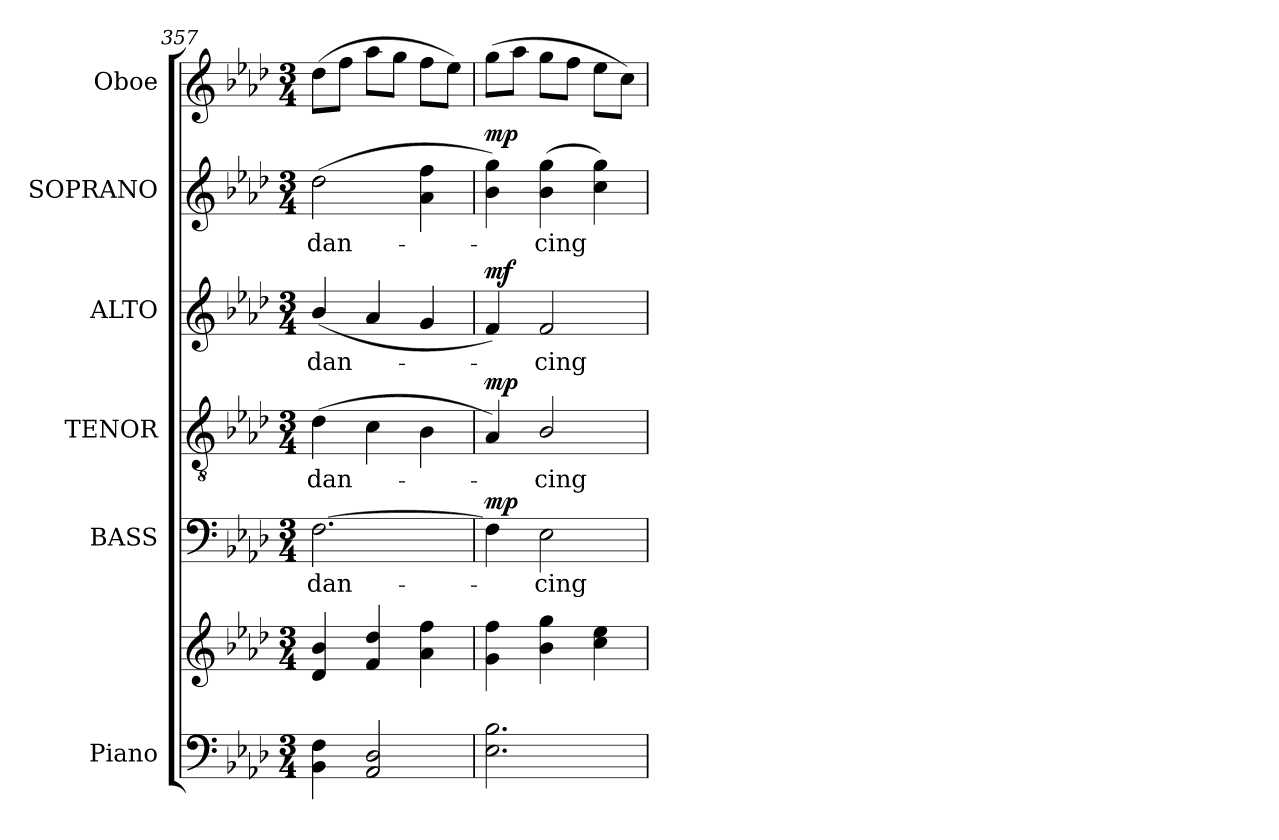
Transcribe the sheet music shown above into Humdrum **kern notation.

**kern	**kern	**kern	**text	**dynam	**kern	**text	**dynam	**kern	**text	**dynam	**kern	**text	**dynam	**kern
*part6	*part6	*part5	*part5	*part5	*part4	*part4	*part4	*part3	*part3	*part3	*part2	*part2	*part2	*part1
*staff7	*staff6	*staff5	*staff5	*staff5	*staff4	*staff4	*staff4	*staff3	*staff3	*staff3	*staff2	*staff2	*staff2	*staff1
*I"Piano	*	*I"BASS	*	*	*I"TENOR	*	*	*I"ALTO	*	*	*I"SOPRANO	*	*	*I"Oboe
*I'Pno.	*	*I'B.	*	*	*I'T.	*	*	*I'A.	*	*	*I'S.	*	*	*I'Ob.
*clefF4	*clefG2	*clefF4	*	*	*clefGv2	*	*	*clefG2	*	*	*clefG2	*	*	*clefG2
*	*	*	*	*	*ITrd7c12	*	*	*	*	*	*	*	*	*
*k[b-e-a-d-]	*k[b-e-a-d-]	*k[b-e-a-d-]	*	*	*k[b-e-a-d-]	*	*	*k[b-e-a-d-]	*	*	*k[b-e-a-d-]	*	*	*k[b-e-a-d-]
*A-:	*A-:	*A-:	*	*	*A-:	*	*	*A-:	*	*	*A-:	*	*	*A-:
*M3/4	*M3/4	*M3/4	*	*	*M3/4	*	*	*M3/4	*	*	*M3/4	*	*	*M3/4
=357	=357	=357	=357	=357	=357	=357	=357	=357	=357	=357	=357	=357	=357	=357
!	!	!	!LO:LY:b:color=#000000	!	!	!	!	!	!	!	!	!	!	!
!	!	!	!	!	!	!LO:LY:b:color=#000000	!	!	!	!	!	!	!	!
!	!	!	!	!	!	!	!	!	!LO:LY:b:color=#000000	!	!	!	!	!
!	!	!	!	!	!	!	!	!	!	!	!	!LO:LY:b:color=#000000	!	!
4BB-i\ 4Fi	4d-i/ 4b-i	[2.Fi\	dan-	.	(4D-i\	dan-	.	(4b-i/	dan-	.	(2dd-i\	dan-	.	(8dd-i\L
.	.	.	.	.	.	.	.	.	.	.	.	.	.	8ffi\J
2AA-i/ 2D-i	4fi/ 4dd-i	.	.	.	4Ci\	.	.	4a-i/	.	.	.	.	.	8aa-i\L
.	.	.	.	.	.	.	.	.	.	.	.	.	.	8ggi\J
.	4a-i\ 4ffi	.	.	.	4BB-i\	.	.	4gi/	.	.	4a-i\ 4ffi	.	.	8ffi\L
.	.	.	.	.	.	.	.	.	.	.	.	.	.	8ee-i\J)
=358	=358	=358	=358	=358	=358	=358	=358	=358	=358	=358	=358	=358	=358	=358
2.E-i\ 2.B-i	4gi\ 4ffi	4Fi\]	.	mp	4AA-i/)	.	mp	4fi/)	.	mf	4b-i\ 4ggi)	.	mp	(8ggi\L
.	.	.	.	.	.	.	.	.	.	.	.	.	.	8aa-i\J
!	!	!	!LO:LY:b:color=#000000	!	!	!	!	!	!	!	!	!	!	!
!	!	!	!	!	!	!LO:LY:b:color=#000000	!	!	!	!	!	!	!	!
!	!	!	!	!	!	!	!	!	!LO:LY:b:color=#000000	!	!	!	!	!
!	!	!	!	!	!	!	!	!	!	!	!	!LO:LY:b:color=#000000	!	!
.	4b-i\ 4ggi	2E-i\	-cing	.	2BB-i/	-cing	.	2fi/	-cing	.	(4b-i\ 4ggi	-cing	.	8ggi\L
.	.	.	.	.	.	.	.	.	.	.	.	.	.	8ffi\J
.	4cci\ 4ee-i	.	.	.	.	.	.	.	.	.	4cci\ 4ggi)	.	.	8ee-i\L
.	.	.	.	.	.	.	.	.	.	.	.	.	.	8cci\J)
=	=	=	=	=	=	=	=	=	=	=	=	=	=	=
*-	*-	*-	*-	*-	*-	*-	*-	*-	*-	*-	*-	*-	*-	*-
